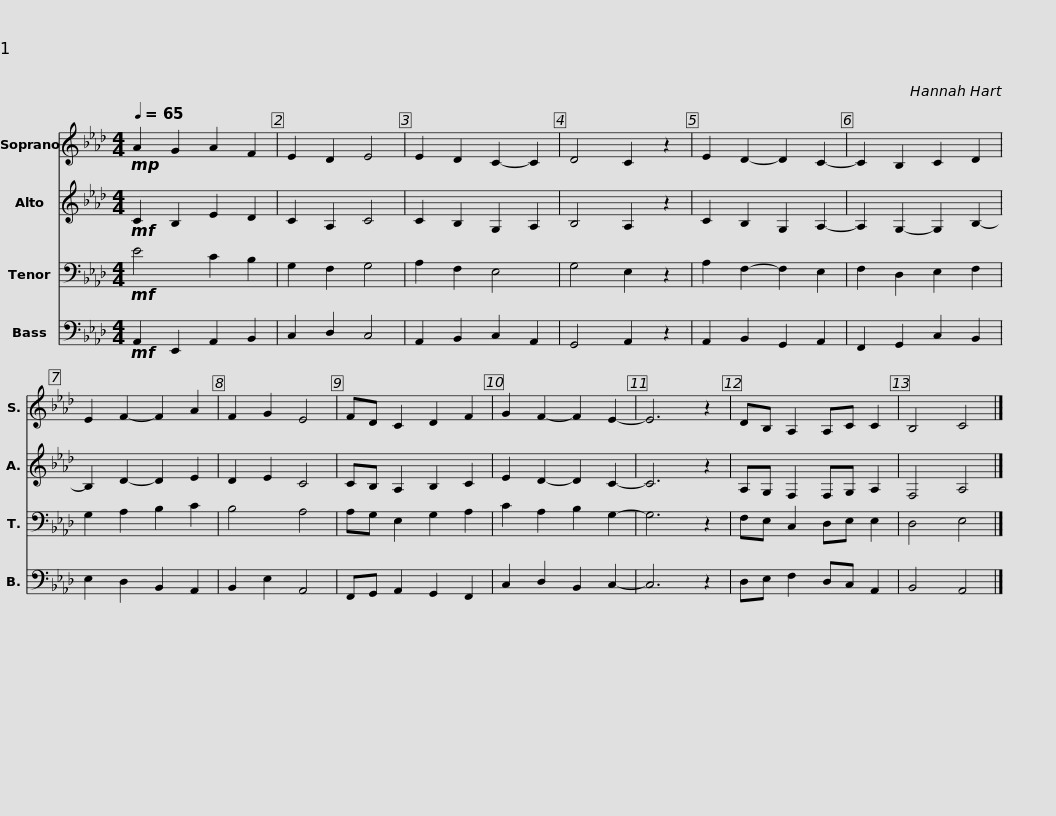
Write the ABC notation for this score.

X:1
%%score 1 2 3 4
L:1/8
Q:1/4=65
M:4/4
I:linebreak $
K:Ab
V:1 treble
V:2 treble
V:3 bass
V:4 bass
V:1
!mp! A2 G2 A2 F2 | E2 D2 E4 | E2 D2 C2- C2 | D4 C2 z2 | E2 D2- D2 C2- | %5
 C2 B,2 C2 D2 | E2 F2- F2 A2 | F2 G2 E4 |$ FD C2 D2 F2 | G2 F2- F2 E2- | %10
 E6 z2 | DB, A,2 A,C C2 | B,4 C4 |] %13
V:2
!mf! C2 B,2 E2 D2 | C2 A,2 C4 | C2 B,2 G,2 A,2 | B,4 A,2 z2 | C2 B,2 G,2 A,2- | %5
 A,2 G,2- G,2 B,2- | B,2 D2- D2 E2 | D2 E2 C4 |$ CB, A,2 B,2 C2 | E2 D2- D2 C2- | %10
 C6 z2 | A,G, F,2 F,G, A,2 | F,4 A,4 |] %13
V:3
!mf! E4 C2 B,2 | G,2 F,2 G,4 | A,2 F,2 E,4 | G,4 E,2 z2 | A,2 F,2- F,2 E,2 | %5
 F,2 D,2 E,2 F,2 | G,2 A,2 B,2 C2 | B,4 A,4 |$ A,G, E,2 G,2 A,2 | C2 A,2 B,2 G,2- | %10
 G,6 z2 | F,E, C,2 D,E, E,2 | D,4 E,4 |] %13
V:4
!mf! A,,2 E,,2 A,,2 B,,2 | C,2 D,2 C,4 | A,,2 B,,2 C,2 A,,2 | G,,4 A,,2 z2 | A,,2 B,,2 G,,2 A,,2 | %5
 F,,2 G,,2 C,2 B,,2 | E,2 D,2 B,,2 A,,2 | B,,2 E,2 A,,4 |$ F,,G,, A,,2 G,,2 F,,2 | C,2 D,2 B,,2 C,2- | %10
 C,6 z2 | D,E, F,2 D,C, A,,2 | B,,4 A,,4 |] %13
